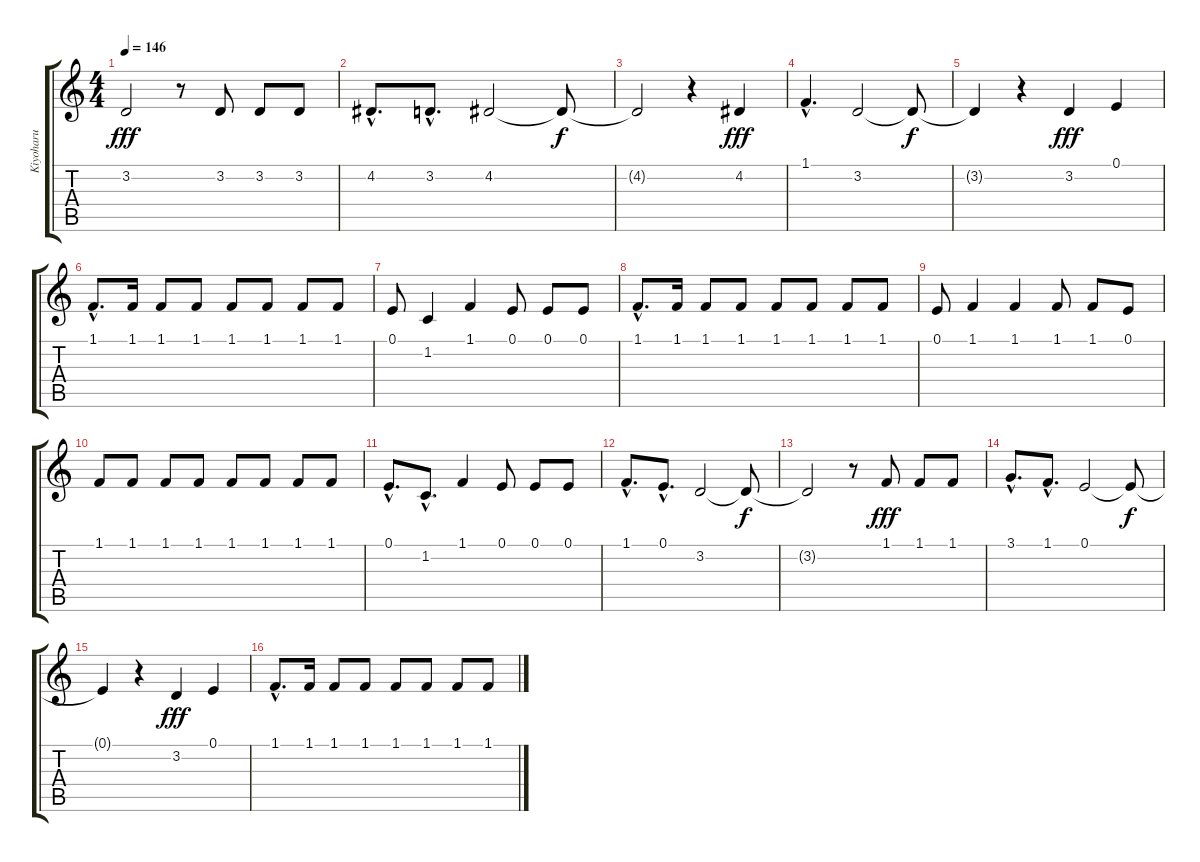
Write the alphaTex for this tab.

\track ("Kiyoharu " "Kiyoharu ") {instrument englishhorn}
\staff {score tabs}
\tuning (E4 B3 G3 D3 A2 E2) {hide}
\ts (4 4)
\tempo 146
\clef g2
\ks c
3.2.2{dy fff} r.8 3.2.8 3.2.8 3.2.8 |
4.2{hac}.8{d} 3.2{hac}.8{d} 4.2.2 4.2{t}.8{dy f} |
4.2{t}.2 r.4 4.2.4{dy fff} |
1.1{hac}.4{d} 3.2.2 3.2{t}.8{dy f} |
3.2{t}.4 r.4 3.2.4{dy fff} 0.1.4 |
1.1{hac}.8{d} 1.1.16 1.1.8 1.1.8 1.1.8 1.1.8 1.1.8 1.1.8 |
0.1.8 1.2.4 1.1.4 0.1.8 0.1.8 0.1.8 |
1.1{hac}.8{d} 1.1.16 1.1.8 1.1.8 1.1.8 1.1.8 1.1.8 1.1.8 |
0.1.8 1.1.4 1.1.4 1.1.8 1.1.8 0.1.8 |
1.1.8 1.1.8 1.1.8 1.1.8 1.1.8 1.1.8 1.1.8 1.1.8 |
0.1{hac}.8{d} 1.2{hac}.8{d} 1.1.4 0.1.8 0.1.8 0.1.8 |
1.1{hac}.8{d} 0.1{hac}.8{d} 3.2.2 3.2{t}.8{dy f} |
3.2{t}.2 r.8 1.1.8{dy fff} 1.1.8 1.1.8 |
3.1{hac}.8{d} 1.1{hac}.8{d} 0.1.2 0.1{t}.8{dy f} |
0.1{t}.4 r.4 3.2.4{dy fff} 0.1.4 |
1.1{hac}.8{d} 1.1.16 1.1.8 1.1.8 1.1.8 1.1.8 1.1.8 1.1.8
